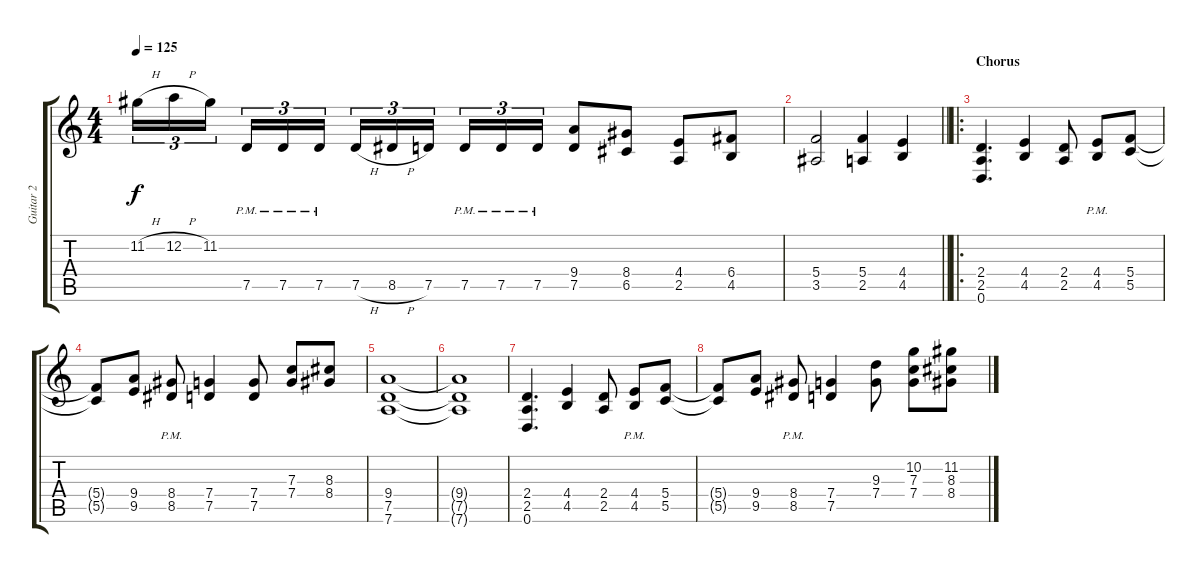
\track ("Guitar 2" "Guitar 2") {instrument overdrivenguitar}
\staff {score tabs}
\tuning (D4 A3 F3 C3 G2 D2) {hide}
\ts (4 4)
\tempo 125
\clef g2
\ks c
11.2{h}.16{tu (3 2) dy f} 12.2{h}.16{tu (3 2)} 11.2.16{tu (3 2)} 7.5{pm}.16{tu (3 2)} 7.5{pm}.16{tu (3 2)} 7.5{pm}.16{tu (3 2)} 7.5{h}.16{tu (3 2)} 8.5{h}.16{tu (3 2)} 7.5.16{tu (3 2)} 7.5{pm}.16{tu (3 2)} 7.5{pm}.16{tu (3 2)} 7.5{pm}.16{tu (3 2)} (9.4 7.5).8 (8.4 6.5).8 (4.4 2.5).8 (6.4 4.5).8 |
\barLineRight lightlight
(5.4 3.5).2 (5.4 2.5).4 (4.4 4.5).4 |
\ro
\section ("" "Chorus")
(2.4 2.5 0.6).4{d} (4.4 4.5).4 (2.4 2.5).8 (4.4{pm} 4.5{pm}).8 (5.4 5.5).8 |
(5.4{t} 5.5{t}).8 (9.4 9.5).8 (8.4{pm} 8.5{pm}).8 (7.4 7.5).4 (7.4 7.5).8 (7.3 7.4).8 (8.3 8.4).8 |
(9.4 7.5 7.6).1 |
(9.4{t} 7.5{t} 7.6{t}).1 |
(2.4 2.5 0.6).4{d} (4.4 4.5).4 (2.4 2.5).8 (4.4{pm} 4.5{pm}).8 (5.4 5.5).8 |
(5.4{t} 5.5{t}).8 (9.4 9.5).8 (8.4{pm} 8.5{pm}).8 (7.4 7.5).4 (9.3 7.4).8 (10.2 7.3 7.4).8 (11.2 8.3 8.4).8
